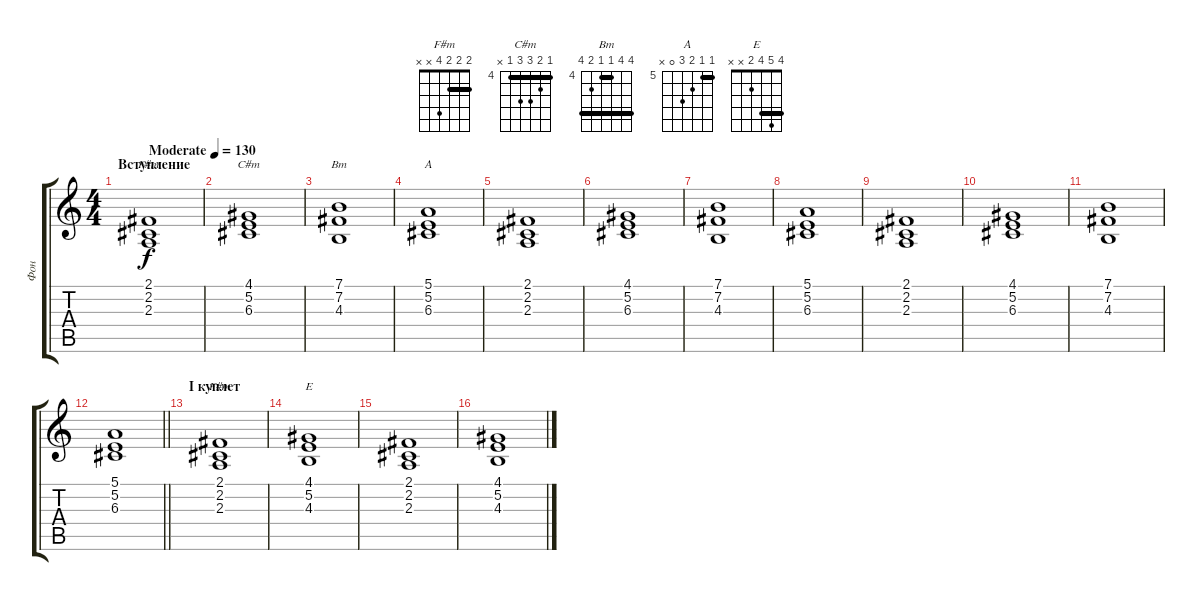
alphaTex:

\track ("Фон" "Фон") {instrument pad2warm}
\staff {score tabs}
\tuning (E4 B3 G3 D3 A2 E2) {hide}
\chord ("F#m" 2 2 2 4 0 2) {barre 2}
\chord ("C#m" 4 5 6 6 4 x) {firstfret 4 barre 4}
\chord ("Bm" 7 7 4 4 5 7) {firstfret 4 barre (4 7)}
\chord ("A" 5 5 6 7 0 x) {firstfret 5 barre 5}
\chord ("F#m" 2 2 2 4 x x) {barre 2}
\chord ("E" 4 5 4 2 x x) {barre 4}
\ts (4 4)
\section ("" "Вступление")
\tempo (130 "Moderate")
\clef g2
\ks c
(2.1 2.2 2.3).1{ch "F#m" dy f instrument pad2warm} |
(4.1 5.2 6.3).1{ch "C#m"} |
(7.1 7.2 4.3).1{ch "Bm"} |
(5.1 5.2 6.3).1{ch "A"} |
(2.1 2.2 2.3).1 |
(4.1 5.2 6.3).1 |
(7.1 7.2 4.3).1 |
(5.1 5.2 6.3).1 |
(2.1 2.2 2.3).1 |
(4.1 5.2 6.3).1 |
(7.1 7.2 4.3).1 |
\barLineRight lightlight
(5.1 5.2 6.3).1 |
\section ("" "I куплет")
(2.1 2.2 2.3).1{ch "F#m"} |
(4.1 5.2 4.3).1{ch "E"} |
(2.1 2.2 2.3).1 |
(4.1 5.2 4.3).1
